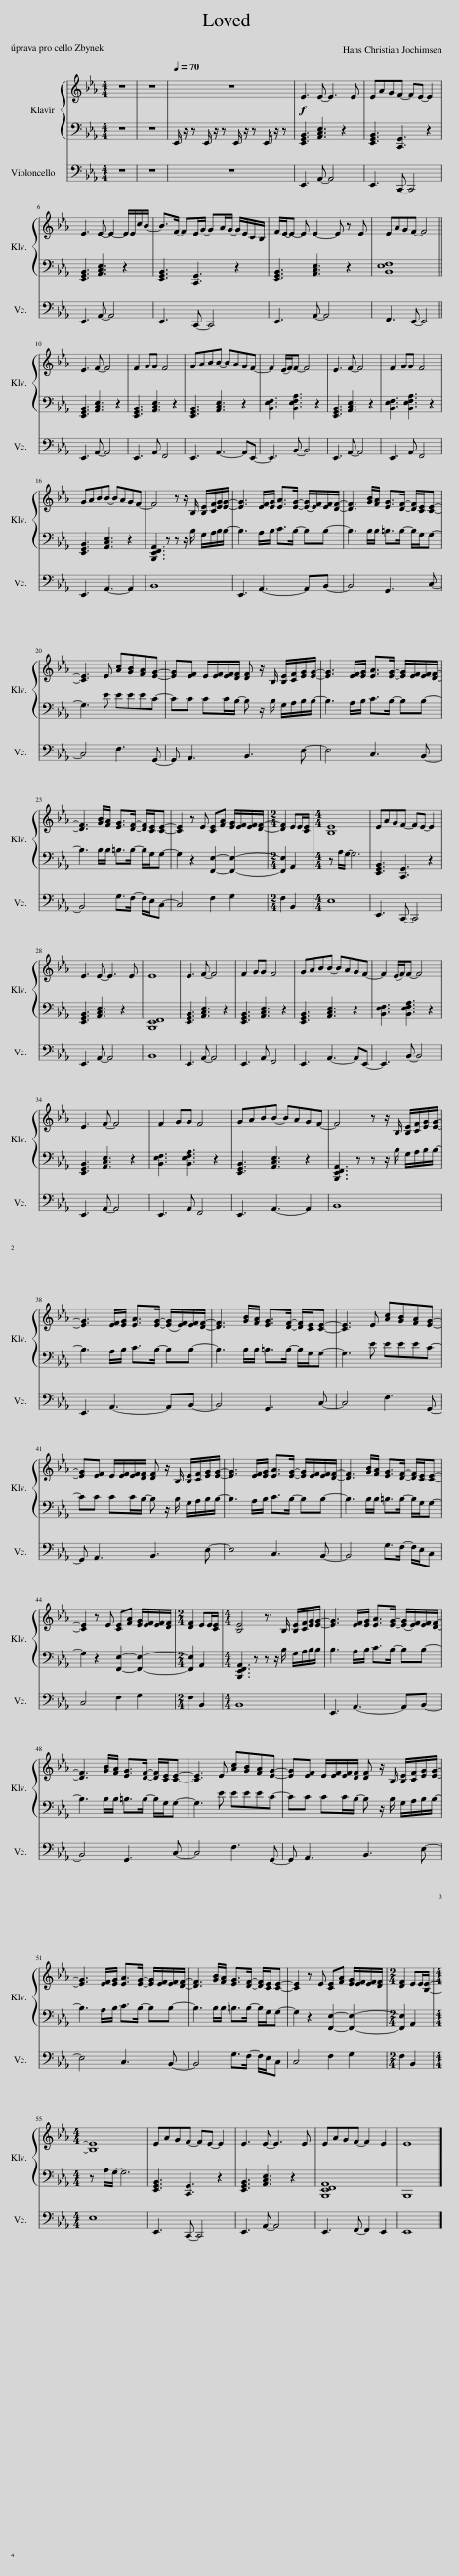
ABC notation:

X:1
%%score { 1 | 2 } 3
L:1/8
M:4/4
I:linebreak $
K:Eb
V:1 treble
V:2 bass
V:3 bass
V:1
 z8 | z8 |[Q:1/4=70] z8 |!f! E3 E- E3 E | EAGF- FE- E2 |$ %5
 E3 E- E2- E/E/c/B/- | B>F- FE/G/- GA/G/- G/E/C/B,/ | F/E/-E- E E2- E z E | EAGF- F4 ||$ E3 F- F4 | %10
 F2 GG F4 | GABB- BAGF- | F2 (E/F/)F- F4 | E3 F- F4 | F2 GG F4 |$ %15
 GABB- BAGF- | F4 z z/ B,/ [B,E]/[CF]/[EG]/[EG]/- | [EG]3 [EF]/[EG]/ [EA]>[EG]- ([EG]/[EF]/)[EF]/[DF]/- | [DF]3 [GB]/[FA]/ [EG]>[DF]- [DF]/[CE]/[CE]- |$ [CE]3 E [Ac][GB][FA][EG]- | %20
 [EG][EF] E/[EF]/[EF]/[DF]/ [DF] z/ B,/ [B,E]/[CF]/[EG]/[EG]/- | [EG]3 [EF]/[EG]/ [EA]>[EG]- [EG]/[EF]/[EF]/[DF]/- |$ [DF]3 [GB]/[FA]/ [EG]>[DF]- [DF]/[CE]/[CE]- | [CE]2 z E [CE][FA] [EG]/[EF]/[EF]/[DF]/- |[M:2/4] [DF]2 EE/[CE]/ | %25
[M:4/4] [B,E]8 | EAGF- FE- E2 |$ E3 E- E3 E | E8 | E3 F- F4 | %30
 F2 GG F4 | GABB- BAGF- | F2 (E/F/)F- F4 |$ E3 F- F4 | F2 GG F4 | %35
 GABB- BAGF- | F4 z z/ B,/ [B,E]/[CF]/[EG]/[EG]/- |$ [EG]3 [EF]/[EG]/ [EA]>[EG]- ([EG]/[EF]/)[EF]/[DF]/- | [DF]3 [GB]/[FA]/ [EG]>[DF]- [DF]/[CE]/[CE]- | [CE]3 E [Ac][GB][FA][EG]- |$ %40
 [EG][EF] E/[EF]/[EF]/[DF]/ [DF] z/ B,/ [B,E]/[CF]/[EG]/[EG]/- | [EG]3 [EF]/[EG]/ [EA]>[EG]- [EG]/[EF]/[EF]/[DF]/- | [DF]3 [GB]/[FA]/ [EG]>[DF]- [DF]/[CE]/[CE]- |$ [CE]2 z E [CE][FA] [EG]/[EF]/[EF]/[DF]/ |[M:2/4] [DF]2 EE/[CE]/ | %45
[M:4/4] [B,E]4 z3/2 B,/ [B,E]/[CF]/[EG]/[EG]/- | [EG]3 [EF]/[EG]/ [EA]>[EG]- ([EG]/[EF]/)[EF]/[DF]/- |$ [DF]3 [GB]/[FA]/ [EG]>[DF]- [DF]/[CE]/[CE]- | [CE]3 E [Ac][GB][FA][EG]- | [EG][EF] E/[EF]/[EF]/[DF]/ [DF] z/ B,/ [B,E]/[CF]/[EG]/[EG]/- |$ %50
 [EG]3 [EF]/[EG]/ [EA]>[EG]- [EG]/[EF]/[EF]/[DF]/- | [DF]3 [GB]/[FA]/ [EG]>[DF]- [DF]/[CE]/[CE]- | [CE]2 z E [CE][FA] [EG]/[EF]/[EF]/[DF]/ |[M:2/4] [DF]2 EE/[B,E]/- |$[M:4/4] [B,E]8 | %55
 EAGF- FE- E2 | E3 E- E3 E | EAGF- F2 E2 | E8 |] %59
V:2
 z8 | z8 | E,,/ z/ z E,,/ z/ z E,,/ z/ z E,,/ z/ z | [E,,G,,B,,]3 [A,,C,E,]3 z2 | [E,,G,,B,,]3 [C,,G,,]3 z2 |$ %5
 [E,,G,,B,,]3 [A,,C,E,]3 z2 | [E,,G,,B,,]3 [C,,G,,]3 z2 | [E,,G,,B,,]3 [A,,C,E,]3 z2 | [B,,E,F,]8 ||$ [E,,G,,B,,]3 [A,,C,E,]3 z2 | %10
 [E,,G,,B,,]3 [A,,C,E,]3 z2 | [E,,G,,B,,]3 [A,,C,E,]3 z2 | [B,,E,F,]3 [B,,E,F,A,]3 z2 | [E,,G,,B,,]3 [A,,C,E,]3 z2 | [B,,E,F,]3 [B,,E,F,A,]3 z2 |$ %15
 [E,,G,,B,,]3 [A,,C,E,]3 z2 | [B,,,E,,F,,A,,]3 z z z/ B,/ G,/A,/B,/B,/- | B,3 A,/B,/ C>B,- B,B,- | B,3 B,/B,/ =B,>B,- B,/G,/G,- |$ G,3 E EEEC- | %20
 CC CC/B,/- B, z/ B,/ G,/A,/B,/B,/- | B,3 A,/B,/ C>B,- B,B,- |$ B,3 B,/B,/ =B,>B,- B,/G,/G,- | G,2 z2 [F,,E,]2- [F,,E,]2- |[M:2/4] [F,,E,]2 A,,2 | %25
[M:4/4] z A,/G,/- G,6 | [E,,G,,B,,]3 [C,,G,,]3 z2 |$ [E,,G,,B,,]3 [A,,C,E,]3 z2 | [B,,,E,,F,,]8 | [E,,G,,B,,]3 [A,,C,E,]3 z2 | %30
 [E,,G,,B,,]3 [A,,C,E,]3 z2 | [E,,G,,B,,]3 [A,,C,E,]3 z2 | [B,,E,F,]3 [B,,E,F,A,]3 z2 |$ [E,,G,,B,,]3 [A,,C,E,]3 z2 | [B,,E,F,]3 [B,,E,F,A,]3 z2 | %35
 [E,,G,,B,,]3 [A,,C,E,]3 z2 | [B,,,E,,F,,A,,]3 z z z/ B,/ G,/A,/B,/B,/- |$ B,3 A,/B,/ C>B,- B,B,- | B,3 B,/B,/ =B,>B,- B,/G,/G,- | G,3 E EEEC- |$ %40
 CC CC/B,/- B, z/ B,/ G,/A,/B,/B,/- | B,3 A,/B,/ C>B,- B,B,- | B,3 B,/B,/ =B,>B,- B,/G,/G,- |$ G,2 z2 [F,,E,]2- [F,,E,]2- |[M:2/4] [F,,E,]2 A,,2 | %45
[M:4/4] [B,,,E,,F,,A,,]3 z z z/ B,/ G,/A,/B,/B,/ | B,3 A,/B,/ C>B,- B,B,- |$ B,3 B,/B,/ =B,>B,- B,/G,/G,- | G,3 E EEEC- | CC CC/B,/- B, z/ B,/ G,/A,/B,/B,/- |$ %50
 B,3 A,/B,/ C>B,- B,B,- | B,3 B,/B,/ =B,>B,- B,/G,/G,- | G,2 z2 [F,,E,]2- [F,,E,]2- |[M:2/4] [F,,E,]2 A,,2 |$[M:4/4] z A,/G,/- G,6 | %55
 [E,,G,,B,,]3 [C,,G,,]3 z2 | [E,,G,,B,,]3 [A,,C,E,]3 z2 | [B,,,E,,F,,A,,]8 | B,,,8 |] %59
V:3
 z8 | z8 | z8 | E,,3 A,,- A,,4 | E,,3 C,,- C,,4 |$ %5
 E,,3 A,,- A,,4 | E,,3 C,,- C,,4 | E,,3 A,,- A,,4 | F,,3 E,,- E,,4 ||$ E,,3 A,,- A,,4 | %10
 E,,3 A,, F,,4 | E,,3 A,,3- A,,E,,- | E,,3 B,,- B,,4 | E,,3 A,,- A,,4 | E,,3 A,, F,,4 |$ %15
 E,,3 A,,3- A,,2 | B,,8 | E,,3 A,,3- A,,B,,- | B,,4 G,,3 C,- |$ C,4 F,3 G,,- | %20
 G,, A,,3 B,,3 E,- | E,4 C,3 B,,- |$ B,,4 G,>F,- F,/E,/C,- | C,4 F,2 G,2 |[M:2/4] F,2 B,,2 | %25
[M:4/4] E,8 | E,,3 C,,- C,,4 |$ E,,3 A,,- A,,4 | B,,8 | E,,3 A,,- A,,4 | %30
 E,,3 A,, F,,4 | E,,3 A,,3- A,,E,,- | E,,3 B,,- B,,4 |$ E,,3 A,,- A,,4 | E,,3 A,, F,,4 | %35
 E,,3 A,,3- A,,2 | B,,8 |$ E,,3 A,,3- A,,B,,- | B,,4 G,,3 C,- | C,4 F,3 G,,- |$ %40
 G,, A,,3 B,,3 E,- | E,4 C,3 B,,- | B,,4 G,>F,- F,/E,/C, |$ C,4 F,2 G,2 |[M:2/4] F,2 B,,2 | %45
[M:4/4] B,,8 | E,,3 A,,3- A,,B,,- |$ B,,4 G,,3 C,- | C,4 F,3 G,,- | G,, A,,3 B,,3 E,- |$ %50
 E,4 C,3 B,,- | B,,4 G,>F,- F,/E,/C, | C,4 F,2 G,2 |[M:2/4] F,2 B,,2 |$[M:4/4] E,8 | %55
 E,,3 C,,- C,,4 | E,,3 A,,- A,,4 | E,,3 F,,- F,,2 E,,2 | E,,8 |] %59
